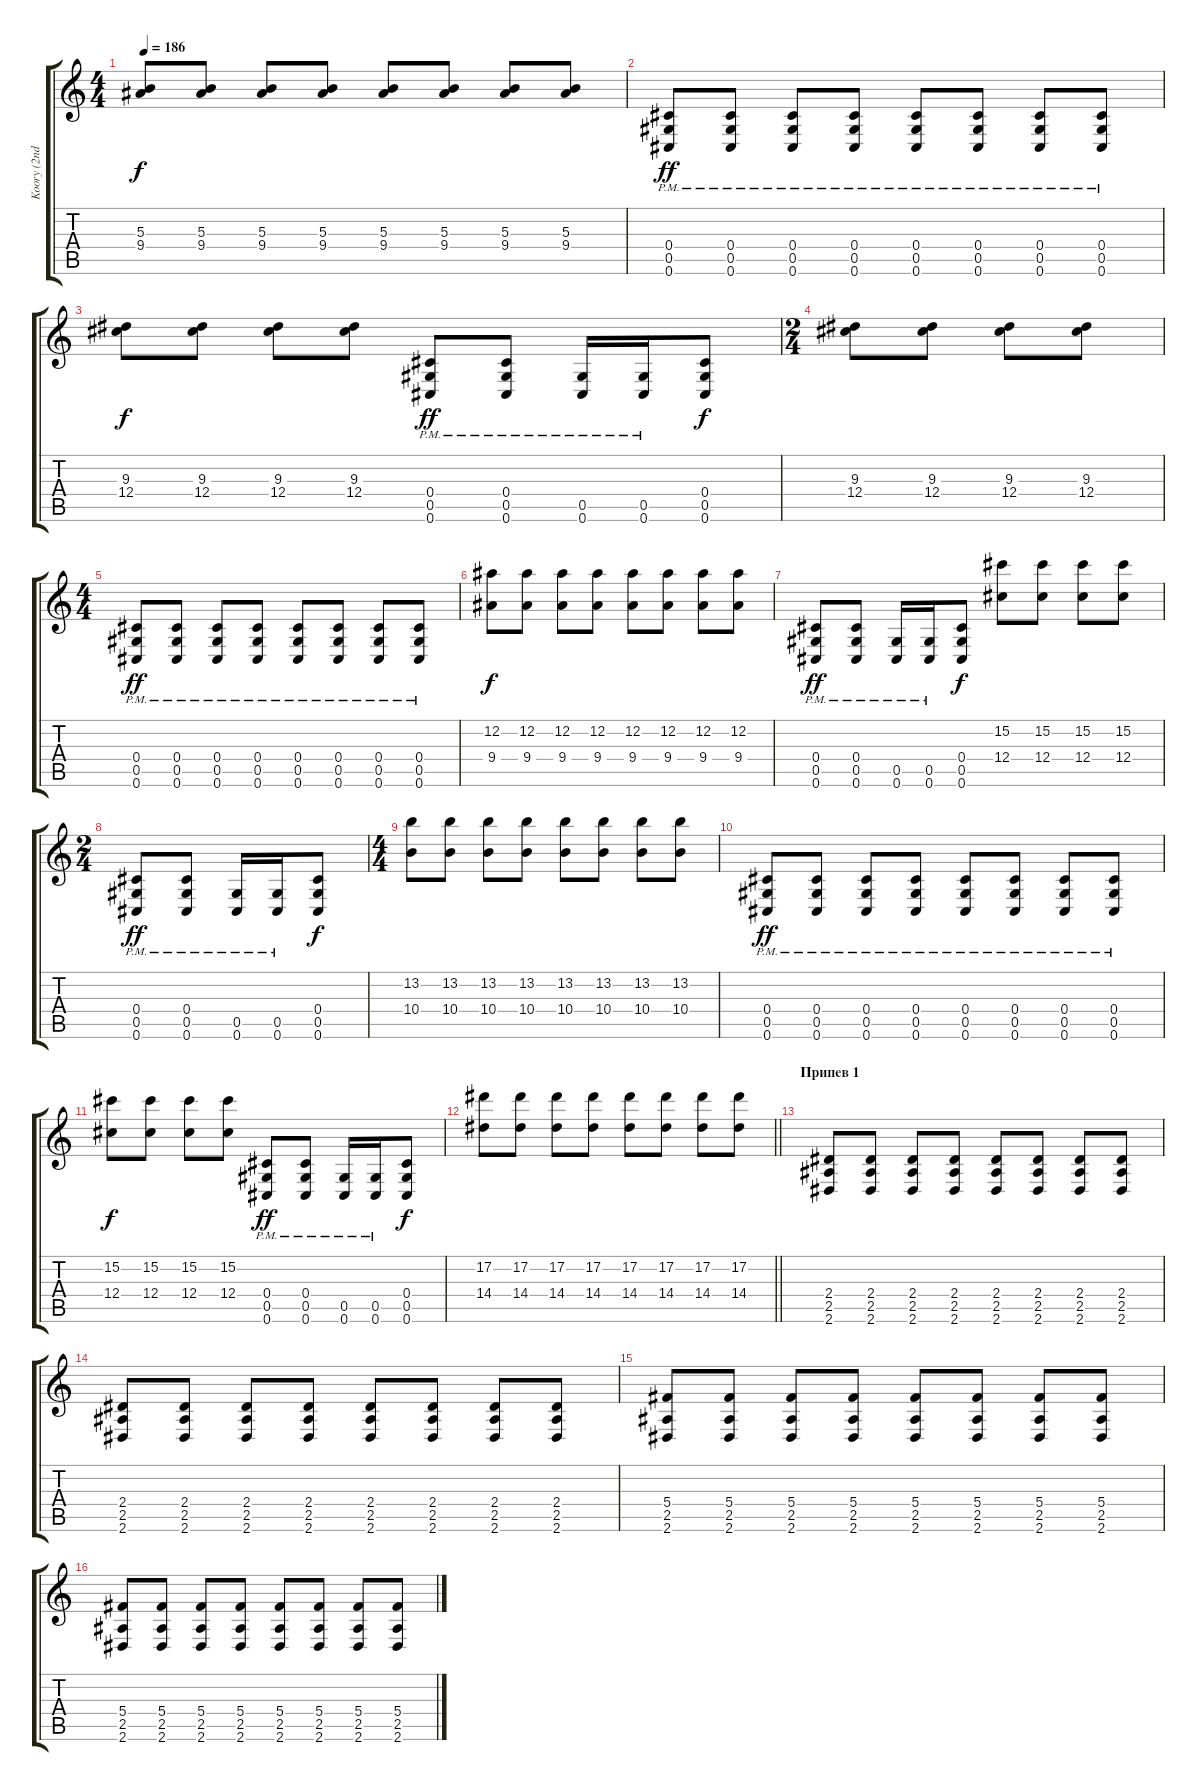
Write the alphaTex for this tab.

\track ("Koory (2nd Guitar)" "Koory (2nd") {instrument distortionguitar}
\staff {score tabs}
\tuning (Eb4 Bb3 Gb3 Db3 Ab2 Db2) {hide}
\ts (4 4)
\tempo 186
\clef g2
\ks c
(5.3 9.4).8{dy f} (5.3 9.4).8 (5.3 9.4).8 (5.3 9.4).8 (5.3 9.4).8 (5.3 9.4).8 (5.3 9.4).8 (5.3 9.4).8 |
(0.4{pm} 0.5{pm} 0.6{pm}).8{dy ff} (0.4{pm} 0.5{pm} 0.6{pm}).8 (0.4{pm} 0.5{pm} 0.6{pm}).8 (0.4{pm} 0.5{pm} 0.6{pm}).8 (0.4{pm} 0.5{pm} 0.6{pm}).8 (0.4{pm} 0.5{pm} 0.6{pm}).8 (0.4{pm} 0.5{pm} 0.6{pm}).8 (0.4{pm} 0.5{pm} 0.6{pm}).8 |
(9.3 12.4).8{dy f} (9.3 12.4).8 (9.3 12.4).8 (9.3 12.4).8 (0.4{pm} 0.5{pm} 0.6{pm}).8{dy ff} (0.4{pm} 0.5{pm} 0.6{pm}).8 (0.5{pm} 0.6{pm}).16 (0.5{pm} 0.6{pm}).16 (0.4 0.5 0.6).8{dy f} |
\ts (2 4)
(9.3 12.4).8 (9.3 12.4).8 (9.3 12.4).8 (9.3 12.4).8 |
\ts (4 4)
(0.4{pm} 0.5{pm} 0.6{pm}).8{dy ff} (0.4{pm} 0.5{pm} 0.6{pm}).8 (0.4{pm} 0.5{pm} 0.6{pm}).8 (0.4{pm} 0.5{pm} 0.6{pm}).8 (0.4{pm} 0.5{pm} 0.6{pm}).8 (0.4{pm} 0.5{pm} 0.6{pm}).8 (0.4{pm} 0.5{pm} 0.6{pm}).8 (0.4{pm} 0.5{pm} 0.6{pm}).8 |
(12.2 9.4).8{dy f} (12.2 9.4).8 (12.2 9.4).8 (12.2 9.4).8 (12.2 9.4).8 (12.2 9.4).8 (12.2 9.4).8 (12.2 9.4).8 |
(0.4{pm} 0.5{pm} 0.6{pm}).8{dy ff} (0.4{pm} 0.5{pm} 0.6{pm}).8 (0.5{pm} 0.6{pm}).16 (0.5{pm} 0.6{pm}).16 (0.4 0.5 0.6).8{dy f} (15.2 12.4).8 (15.2 12.4).8 (15.2 12.4).8 (15.2 12.4).8 |
\ts (2 4)
(0.4{pm} 0.5{pm} 0.6{pm}).8{dy ff} (0.4{pm} 0.5{pm} 0.6{pm}).8 (0.5{pm} 0.6{pm}).16 (0.5{pm} 0.6{pm}).16 (0.4 0.5 0.6).8{dy f} |
\ts (4 4)
(13.2 10.4).8 (13.2 10.4).8 (13.2 10.4).8 (13.2 10.4).8 (13.2 10.4).8 (13.2 10.4).8 (13.2 10.4).8 (13.2 10.4).8 |
(0.4{pm} 0.5{pm} 0.6{pm}).8{dy ff} (0.4{pm} 0.5{pm} 0.6{pm}).8 (0.4{pm} 0.5{pm} 0.6{pm}).8 (0.4{pm} 0.5{pm} 0.6{pm}).8 (0.4{pm} 0.5{pm} 0.6{pm}).8 (0.4{pm} 0.5{pm} 0.6{pm}).8 (0.4{pm} 0.5{pm} 0.6{pm}).8 (0.4{pm} 0.5{pm} 0.6{pm}).8 |
(15.2 12.4).8{dy f} (15.2 12.4).8 (15.2 12.4).8 (15.2 12.4).8 (0.4{pm} 0.5{pm} 0.6{pm}).8{dy ff} (0.4{pm} 0.5{pm} 0.6{pm}).8 (0.5{pm} 0.6{pm}).16 (0.5{pm} 0.6{pm}).16 (0.4 0.5 0.6).8{dy f} |
\barLineRight lightlight
(17.2 14.4).8 (17.2 14.4).8 (17.2 14.4).8 (17.2 14.4).8 (17.2 14.4).8 (17.2 14.4).8 (17.2 14.4).8 (17.2 14.4).8 |
\section ("" "Припев 1")
(2.4 2.5 2.6).8 (2.4 2.5 2.6).8 (2.4 2.5 2.6).8 (2.4 2.5 2.6).8 (2.4 2.5 2.6).8 (2.4 2.5 2.6).8 (2.4 2.5 2.6).8 (2.4 2.5 2.6).8 |
(2.4 2.5 2.6).8 (2.4 2.5 2.6).8 (2.4 2.5 2.6).8 (2.4 2.5 2.6).8 (2.4 2.5 2.6).8 (2.4 2.5 2.6).8 (2.4 2.5 2.6).8 (2.4 2.5 2.6).8 |
(5.4 2.5 2.6).8 (5.4 2.5 2.6).8 (5.4 2.5 2.6).8 (5.4 2.5 2.6).8 (5.4 2.5 2.6).8 (5.4 2.5 2.6).8 (5.4 2.5 2.6).8 (5.4 2.5 2.6).8 |
(5.4 2.5 2.6).8 (5.4 2.5 2.6).8 (5.4 2.5 2.6).8 (5.4 2.5 2.6).8 (5.4 2.5 2.6).8 (5.4 2.5 2.6).8 (5.4 2.5 2.6).8 (5.4 2.5 2.6).8
